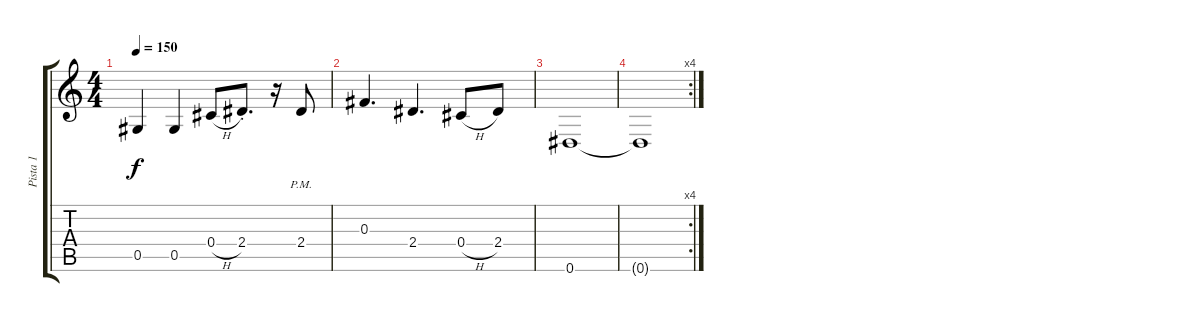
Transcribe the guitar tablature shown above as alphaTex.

\track ("Pista 1" "Pista 1") {instrument acousticguitarsteel}
\staff {score tabs}
\tuning (Eb4 Bb3 Gb3 Db3 Ab2 Eb2) {hide}
\ts (4 4)
\tempo 150
\clef g2
\ks c
0.5.4{dy f} 0.5.4 0.4{h}.8 2.4{st}.8{d} r.16 2.4{pm}.8 |
0.3.4{d} 2.4.4{d} 0.4{h}.8 2.4.8 |
0.6.1 |
\rc 4
0.6{t}.1
